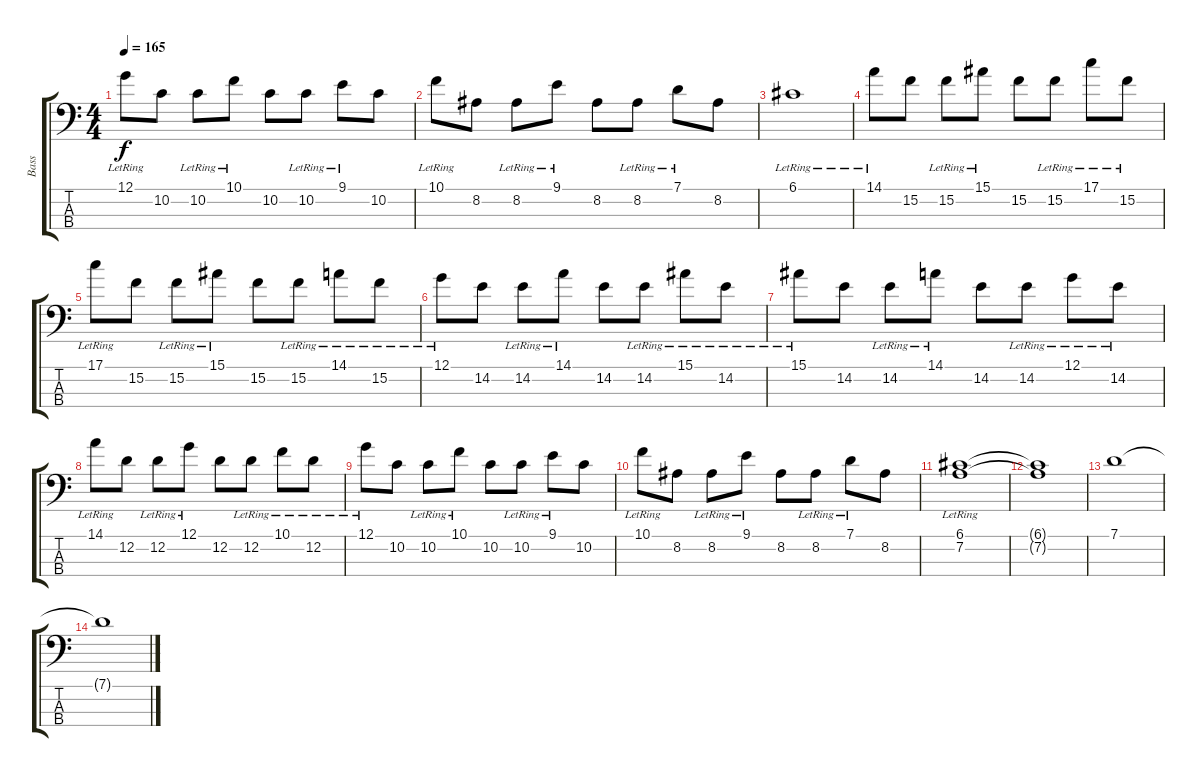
\track ("Bass" "Bass") {instrument electricbasspick}
\staff {score tabs}
\tuning (G2 D2 A1 E1) {hide}
\ts (4 4)
\tempo 165
\clef f4
\ks c
12.1{lr}.8{dy f} 10.2.8 10.2{lr}.8 10.1{lr}.8 10.2.8 10.2{lr}.8 9.1{lr}.8 10.2.8 |
10.1{lr}.8 8.2.8 8.2{lr}.8 9.1{lr}.8 8.2.8 8.2{lr}.8 7.1{lr}.8 8.2.8 |
6.1{lr}.1 |
14.1{lr}.8 15.2.8 15.2{lr}.8 15.1{lr}.8 15.2.8 15.2{lr}.8 17.1{lr}.8 15.2{lr}.8 |
17.1{lr}.8 15.2.8 15.2{lr}.8 15.1{lr}.8 15.2.8 15.2{lr}.8 14.1{lr}.8 15.2{lr}.8 |
12.1{lr}.8 14.2.8 14.2{lr}.8 14.1{lr}.8 14.2.8 14.2{lr}.8 15.1{lr}.8 14.2{lr}.8 |
15.1{lr}.8 14.2.8 14.2{lr}.8 14.1{lr}.8 14.2.8 14.2{lr}.8 12.1{lr}.8 14.2{lr}.8 |
14.1{lr}.8 12.2.8 12.2{lr}.8 12.1{lr}.8 12.2.8 12.2{lr}.8 10.1{lr}.8 12.2{lr}.8 |
12.1{lr}.8 10.2.8 10.2{lr}.8 10.1{lr}.8 10.2.8 10.2{lr}.8 9.1{lr}.8 10.2.8 |
10.1{lr}.8 8.2.8 8.2{lr}.8 9.1{lr}.8 8.2.8 8.2{lr}.8 7.1{lr}.8 8.2.8 |
(6.1{lr} 7.2).1 |
(6.1{t} 7.2{t}).1 |
7.1.1 |
7.1{t}.1
